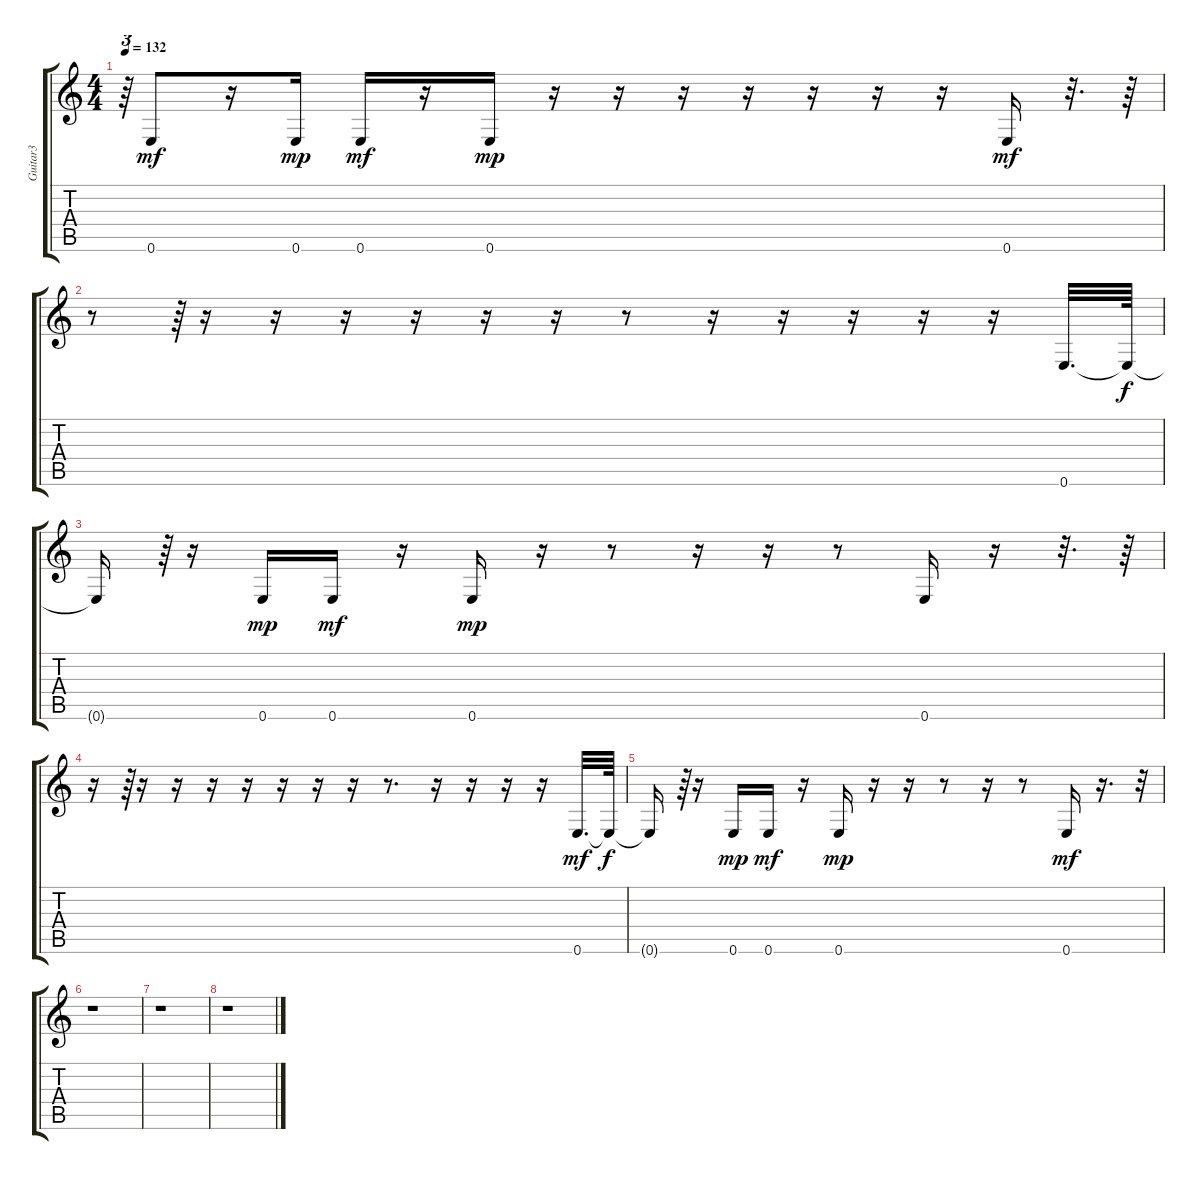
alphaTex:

\track ("Guitar3" "Guitar3") {instrument electricguitarjazz}
\staff {score tabs}
\tuning (E4 B3 G3 D3 A2 E2) {hide}
\ts (4 4)
\tempo 132
\clef g2
\ks c
r.64{tu (3 2) dy mf} 0.6.8 r.16 0.6.16{dy mp} 0.6.16{dy mf} r.16 0.6.16{dy mp} r.16 r.16 r.16 r.16 r.16 r.16 r.16 0.6.16{dy mf} r.32{d} r.64 |
r.8 r.64{tu (3 2)} r.16 r.16 r.16 r.16 r.16 r.16 r.8 r.16 r.16 r.16 r.16 r.16 0.6.32{d} 0.6{t}.64{dy f} |
0.6{t}.16 r.64{tu (3 2)} r.16 0.6.16{dy mp} 0.6.16{dy mf} r.16 0.6.16{dy mp} r.16 r.8 r.16 r.16 r.8 0.6.16 r.16 r.32{d} r.64 |
r.16 r.64{tu (3 2)} r.16 r.16 r.16 r.16 r.16 r.16 r.16 r.8{d} r.16 r.16 r.16 r.16 0.6.32{d dy mf} 0.6{t}.64{dy f} |
0.6{t}.16 r.64{tu (3 2)} r.16 0.6.16{dy mp} 0.6.16{dy mf} r.16 0.6.16{dy mp} r.16 r.16 r.8 r.16 r.8 0.6.16{dy mf} r.16{d} r.32{tu (3 2)} |
r.1 |
r.1 |
r.1
